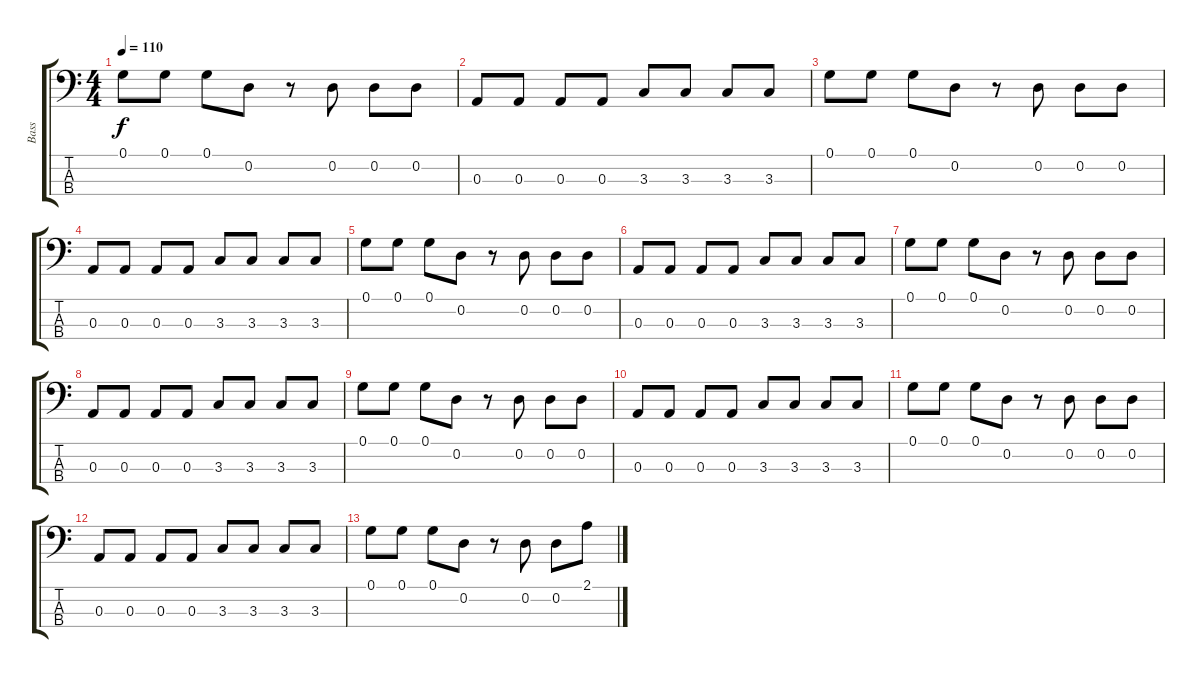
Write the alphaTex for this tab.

\track ("Bass" "Bass") {instrument electricbasspick}
\staff {score tabs}
\tuning (G2 D2 A1 E1) {hide}
\ts (4 4)
\tempo 110
\clef f4
\ks c
0.1.8{dy f} 0.1.8 0.1.8 0.2.8 r.8 0.2.8 0.2.8 0.2.8 |
0.3.8 0.3.8 0.3.8 0.3.8 3.3.8 3.3.8 3.3.8 3.3.8 |
0.1.8 0.1.8 0.1.8 0.2.8 r.8 0.2.8 0.2.8 0.2.8 |
0.3.8 0.3.8 0.3.8 0.3.8 3.3.8 3.3.8 3.3.8 3.3.8 |
0.1.8 0.1.8 0.1.8 0.2.8 r.8 0.2.8 0.2.8 0.2.8 |
0.3.8 0.3.8 0.3.8 0.3.8 3.3.8 3.3.8 3.3.8 3.3.8 |
0.1.8 0.1.8 0.1.8 0.2.8 r.8 0.2.8 0.2.8 0.2.8 |
0.3.8 0.3.8 0.3.8 0.3.8 3.3.8 3.3.8 3.3.8 3.3.8 |
0.1.8 0.1.8 0.1.8 0.2.8 r.8 0.2.8 0.2.8 0.2.8 |
0.3.8 0.3.8 0.3.8 0.3.8 3.3.8 3.3.8 3.3.8 3.3.8 |
0.1.8 0.1.8 0.1.8 0.2.8 r.8 0.2.8 0.2.8 0.2.8 |
0.3.8 0.3.8 0.3.8 0.3.8 3.3.8 3.3.8 3.3.8 3.3.8 |
0.1.8 0.1.8 0.1.8 0.2.8 r.8 0.2.8 0.2.8 2.1.8
